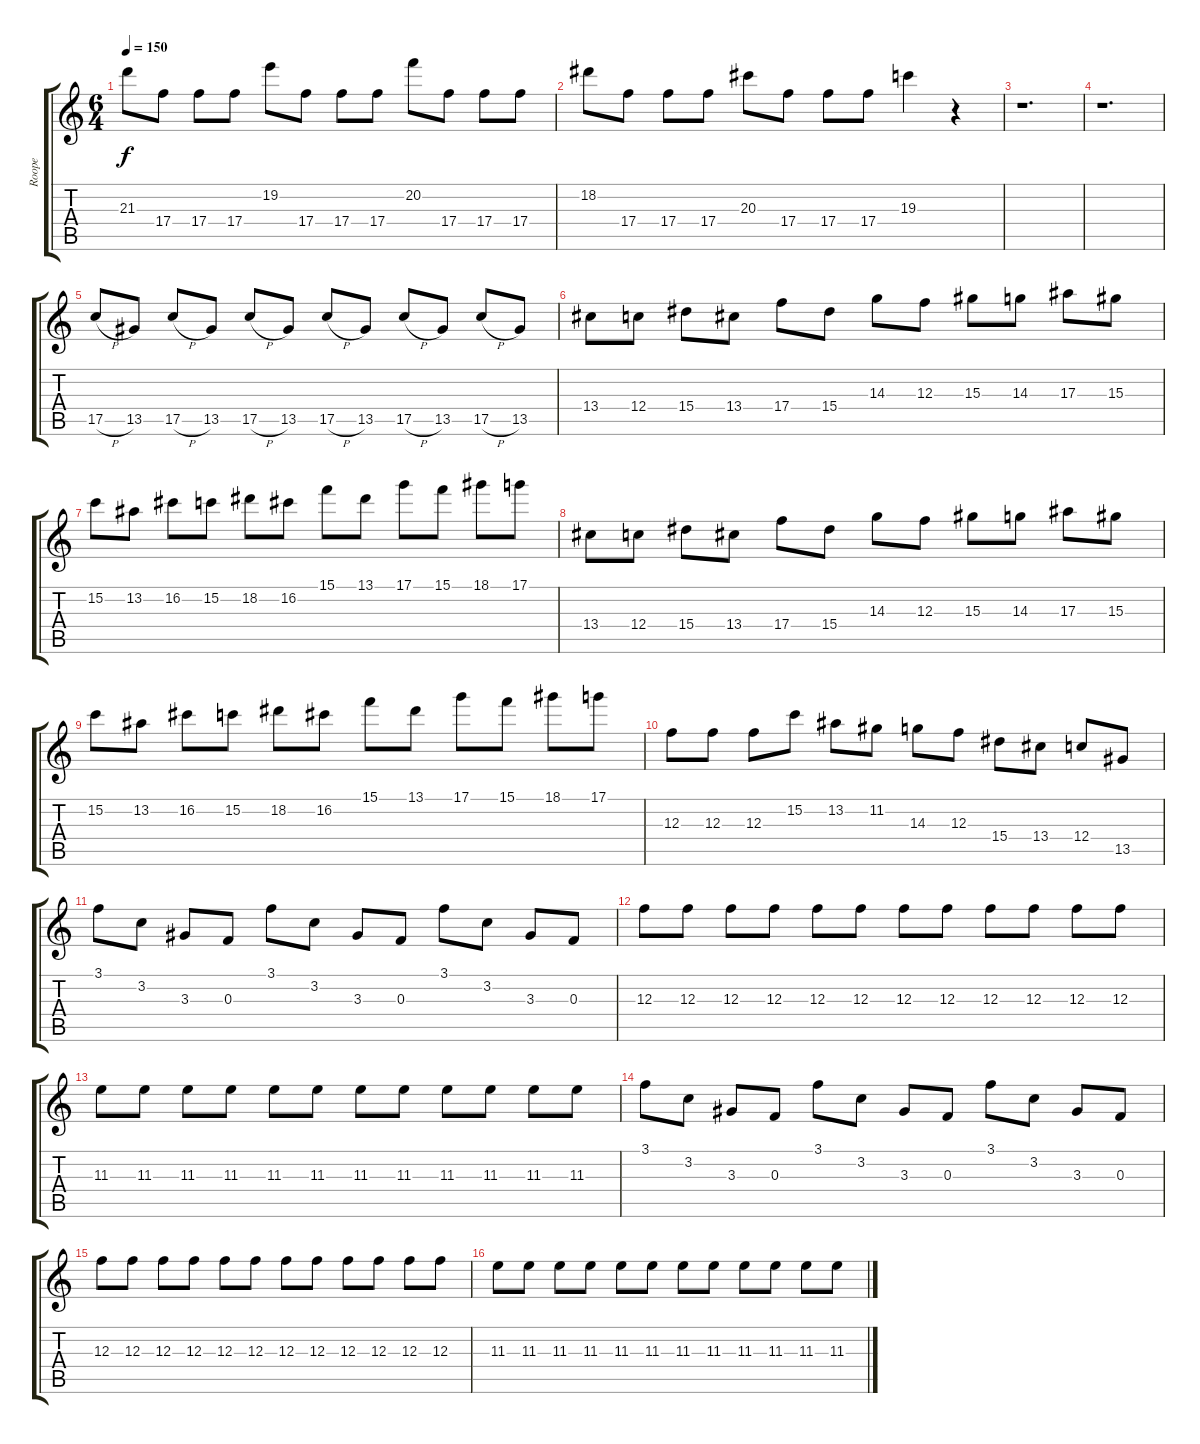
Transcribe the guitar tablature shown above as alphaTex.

\track ("Roope" "Roope") {instrument distortionguitar}
\staff {score tabs}
\tuning (D4 A3 F3 C3 G2 D2) {hide}
\ts (6 4)
\tempo 150
\clef g2
\ks c
21.3.8{dy f} 17.4.8 17.4.8 17.4.8 19.2.8 17.4.8 17.4.8 17.4.8 20.2.8 17.4.8 17.4.8 17.4.8 |
18.2.8 17.4.8 17.4.8 17.4.8 20.3.8 17.4.8 17.4.8 17.4.8 19.3.4 r.4 |
r.1{d} |
r.1{d} |
17.5{h}.8 13.5.8 17.5{h}.8 13.5.8 17.5{h}.8 13.5.8 17.5{h}.8 13.5.8 17.5{h}.8 13.5.8 17.5{h}.8 13.5.8 |
13.4.8 12.4.8 15.4.8 13.4.8 17.4.8 15.4.8 14.3.8 12.3.8 15.3.8 14.3.8 17.3.8 15.3.8 |
15.2.8 13.2.8 16.2.8 15.2.8 18.2.8 16.2.8 15.1.8 13.1.8 17.1.8 15.1.8 18.1.8 17.1.8 |
13.4.8 12.4.8 15.4.8 13.4.8 17.4.8 15.4.8 14.3.8 12.3.8 15.3.8 14.3.8 17.3.8 15.3.8 |
15.2.8 13.2.8 16.2.8 15.2.8 18.2.8 16.2.8 15.1.8 13.1.8 17.1.8 15.1.8 18.1.8 17.1.8 |
12.3.8 12.3.8 12.3.8 15.2.8 13.2.8 11.2.8 14.3.8 12.3.8 15.4.8 13.4.8 12.4.8 13.5.8 |
3.1.8 3.2.8 3.3.8 0.3.8 3.1.8 3.2.8 3.3.8 0.3.8 3.1.8 3.2.8 3.3.8 0.3.8 |
12.3.8 12.3.8 12.3.8 12.3.8 12.3.8 12.3.8 12.3.8 12.3.8 12.3.8 12.3.8 12.3.8 12.3.8 |
11.3.8 11.3.8 11.3.8 11.3.8 11.3.8 11.3.8 11.3.8 11.3.8 11.3.8 11.3.8 11.3.8 11.3.8 |
3.1.8 3.2.8 3.3.8 0.3.8 3.1.8 3.2.8 3.3.8 0.3.8 3.1.8 3.2.8 3.3.8 0.3.8 |
12.3.8 12.3.8 12.3.8 12.3.8 12.3.8 12.3.8 12.3.8 12.3.8 12.3.8 12.3.8 12.3.8 12.3.8 |
11.3.8 11.3.8 11.3.8 11.3.8 11.3.8 11.3.8 11.3.8 11.3.8 11.3.8 11.3.8 11.3.8 11.3.8
